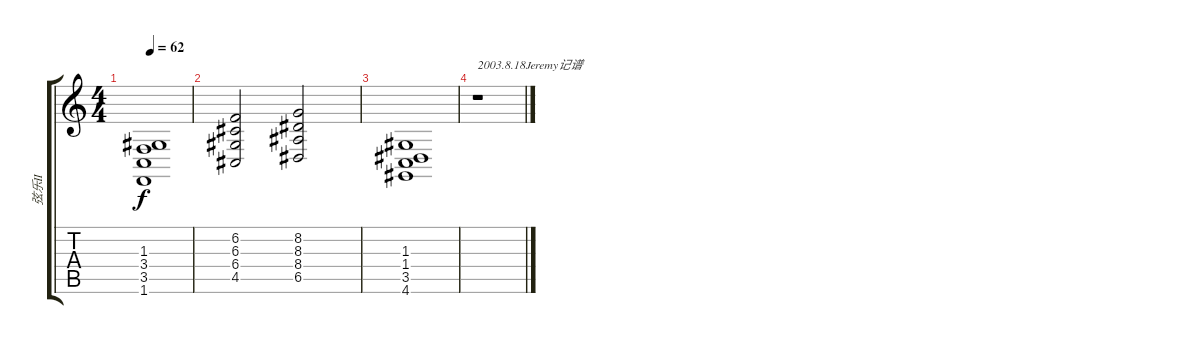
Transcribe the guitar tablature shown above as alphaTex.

\track ("弦乐Ⅱ" "弦乐Ⅱ") {instrument stringensemble2}
\staff {score tabs}
\tuning (E4 B3 G3 D3 A2 E2) {hide}
\ts (4 4)
\tempo 62
\clef g2
\ks c
(1.3 3.4 3.5 1.6).1{dy f} |
(6.2 6.3 6.4 4.5).2 (8.2 8.3 8.4 6.5).2 |
(1.3 1.4 3.5 4.6).1 |
r.1{txt "2003.8.18Jeremy记谱"}
